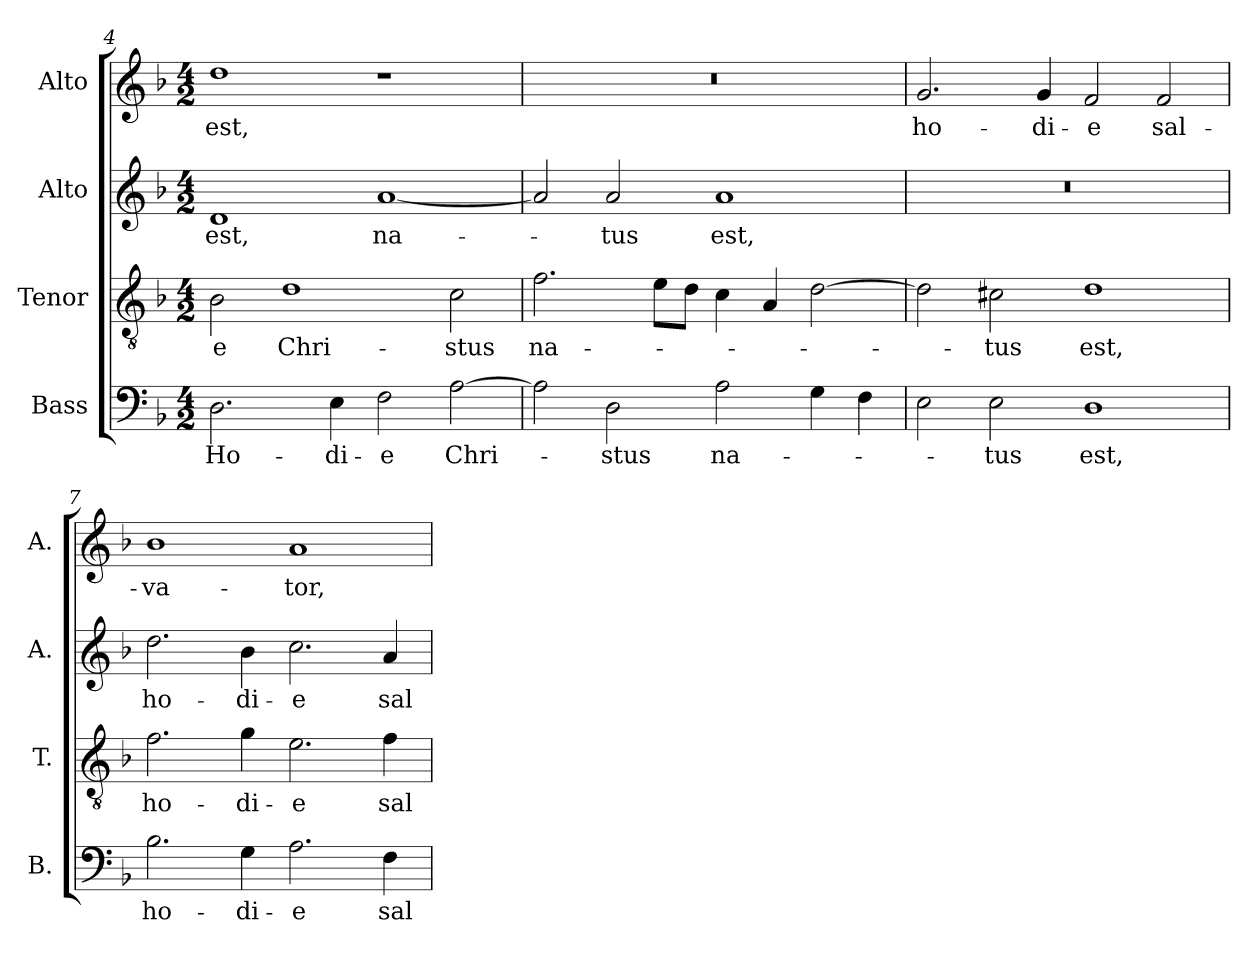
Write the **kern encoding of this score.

**kern	**text	**kern	**text	**kern	**text	**kern	**text
*part4	*part4	*part3	*part3	*part2	*part2	*part1	*part1
*staff4	*staff4	*staff3	*staff3	*staff2	*staff2	*staff1	*staff1
*I"Bass	*	*I"Tenor	*	*I"Alto	*	*I"Alto	*
*I'B.	*	*I'T.	*	*I'A.	*	*I'A.	*
*clefF4	*	*clefGv2	*	*clefG2	*	*clefG2	*
*	*	*ITrd7c12	*	*	*	*	*
*k[b-]	*	*k[b-]	*	*k[b-]	*	*k[b-]	*
*F:	*	*F:	*	*F:	*	*F:	*
*M4/2	*	*M4/2	*	*M4/2	*	*M4/2	*
=4	=4	=4	=4	=4	=4	=4	=4
!	!LO:LY:b:color=#000000	!	!	!	!	!	!
!	!	!	!LO:LY:b:color=#000000	!	!	!	!
!	!	!	!	!	!LO:LY:b:color=#000000	!	!
!	!	!	!	!	!	!	!LO:LY:b:color=#000000
2.Di\	Ho-	2BB-i\	-e	1di	est,	1ddi	est,
!	!	!	!LO:LY:b:color=#000000	!	!	!	!
.	.	1Di	Chri-	.	.	.	.
!	!LO:LY:b:color=#000000	!	!	!	!	!	!
4Ei\	-di-	.	.	.	.	.	.
!	!LO:LY:b:color=#000000	!	!	!	!	!	!
!	!	!	!	!	!LO:LY:b:color=#000000	!	!
2Fi\	-e	.	.	[1ai	na-	1r	.
!	!LO:LY:b:color=#000000	!	!	!	!	!	!
!	!	!	!LO:LY:b:color=#000000	!	!	!	!
[2Ai\	Chri-	2Ci\	-stus	.	.	.	.
!!LO:LB:g=z
=5	=5	=5	=5	=5	=5	=5	=5
!	!	!	!LO:LY:b:color=#000000	!	!	!LO:N:vis=1	!
2Ai\]	.	2.Fi\	na-	2ai/]	.	0r	.
!	!LO:LY:b:color=#000000	!	!	!	!	!	!
!	!	!	!	!	!LO:LY:b:color=#000000	!	!
2Di\	-stus	.	.	2ai/	-tus	.	.
.	.	8Ei\L	.	.	.	.	.
.	.	8Di\J	.	.	.	.	.
!	!LO:LY:b:color=#000000	!	!	!	!	!	!
!	!	!	!	!	!LO:LY:b:color=#000000	!	!
2Ai\	na-	4Ci\	.	1ai	est,	.	.
.	.	4AAi/	.	.	.	.	.
4Gi\	.	[2Di\	.	.	.	.	.
4Fi\	.	.	.	.	.	.	.
=6	=6	=6	=6	=6	=6	=6	=6
!	!	!	!	!LO:N:vis=1	!	!	!
!	!	!	!	!	!	!	!LO:LY:b:color=#000000
2Ei\	.	2Di\]	.	0r	.	2.gi/	ho-
!	!LO:LY:b:color=#000000	!	!	!	!	!	!
!	!	!	!LO:LY:b:color=#000000	!	!	!	!
2Ei\	-tus	2C#Xi\	-tus	.	.	.	.
!	!	!	!	!	!	!	!LO:LY:b:color=#000000
.	.	.	.	.	.	4gi/	-di-
!	!LO:LY:b:color=#000000	!	!	!	!	!	!
!	!	!	!LO:LY:b:color=#000000	!	!	!	!
!	!	!	!	!	!	!	!LO:LY:b:color=#000000
1Di	est,	1Di	est,	.	.	2fi/	-e
!	!	!	!	!	!	!	!LO:LY:b:color=#000000
.	.	.	.	.	.	2fi/	sal-
=7	=7	=7	=7	=7	=7	=7	=7
!	!LO:LY:b:color=#000000	!	!	!	!	!	!
!	!	!	!LO:LY:b:color=#000000	!	!	!	!
!	!	!	!	!	!LO:LY:b:color=#000000	!	!
!	!	!	!	!	!	!	!LO:LY:b:color=#000000
2.B-i\	ho-	2.Fi\	ho-	2.ddi\	ho-	1b-i	-va-
!	!LO:LY:b:color=#000000	!	!	!	!	!	!
!	!	!	!LO:LY:b:color=#000000	!	!	!	!
!	!	!	!	!	!LO:LY:b:color=#000000	!	!
4Gi\	-di-	4Gi\	-di-	4b-i\	-di-	.	.
!	!LO:LY:b:color=#000000	!	!	!	!	!	!
!	!	!	!LO:LY:b:color=#000000	!	!	!	!
!	!	!	!	!	!LO:LY:b:color=#000000	!	!
!	!	!	!	!	!	!	!LO:LY:b:color=#000000
2.Ai\	-e	2.Ei\	-e	2.cci\	-e	1ai	-tor,
!	!LO:LY:b:color=#000000	!	!	!	!	!	!
!	!	!	!LO:LY:b:color=#000000	!	!	!	!
!	!	!	!	!	!LO:LY:b:color=#000000	!	!
4Fi\	sal-	4Fi\	sal-	4ai/	sal-	.	.
=	=	=	=	=	=	=	=
*-	*-	*-	*-	*-	*-	*-	*-
